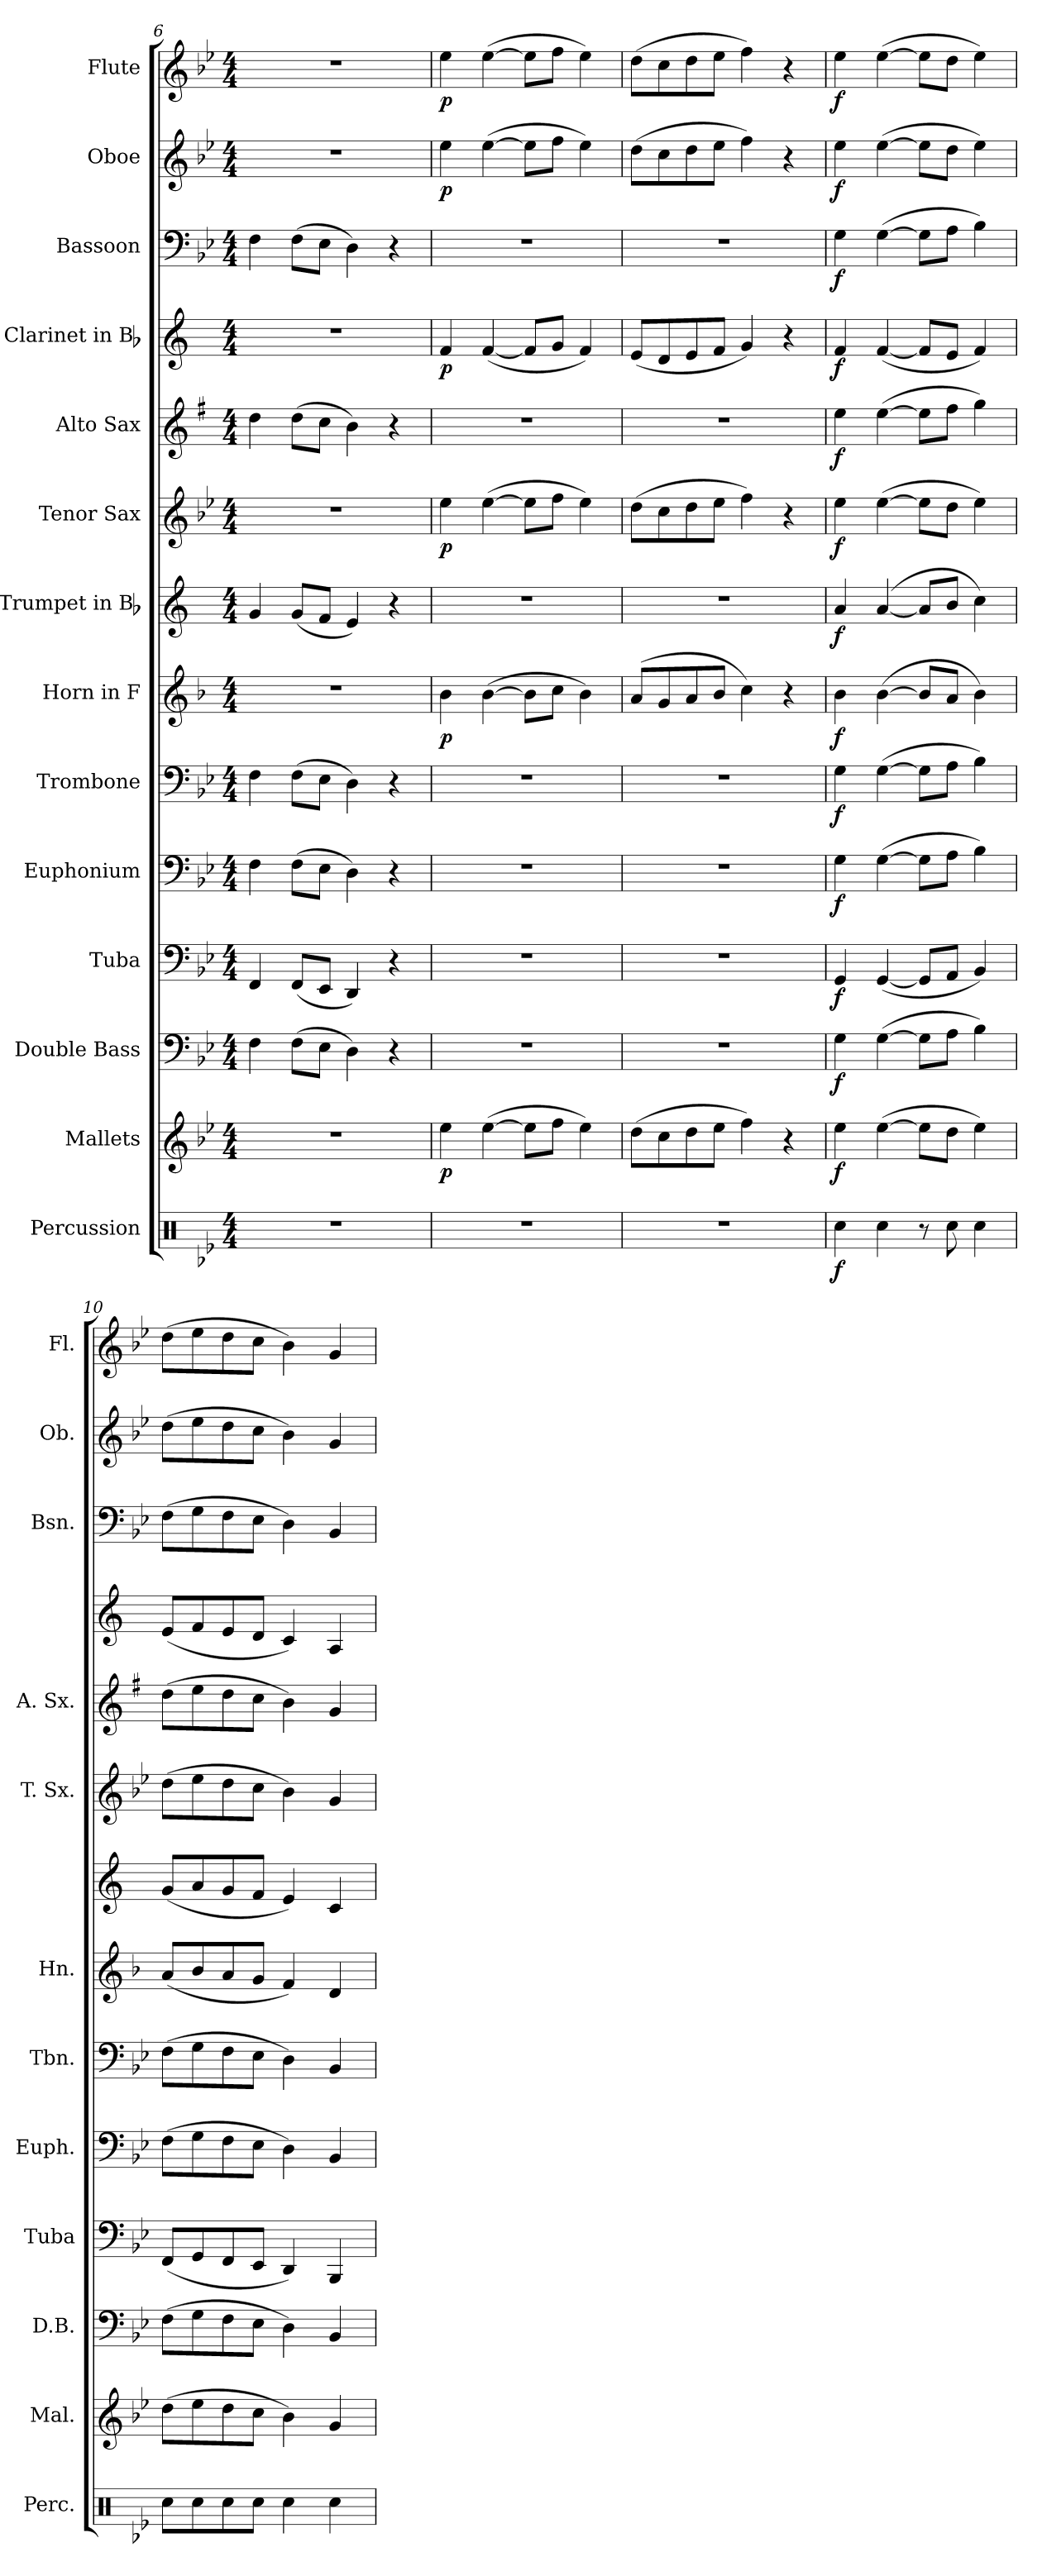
**kern	**dynam	**kern	**dynam	**kern	**dynam	**kern	**dynam	**kern	**dynam	**kern	**dynam	**kern	**dynam	**kern	**dynam	**kern	**dynam	**kern	**dynam	**kern	**dynam	**kern	**dynam	**kern	**dynam	**kern	**dynam
*part14	*part14	*part13	*part13	*part12	*part12	*part11	*part11	*part10	*part10	*part9	*part9	*part8	*part8	*part7	*part7	*part6	*part6	*part5	*part5	*part4	*part4	*part3	*part3	*part2	*part2	*part1	*part1
*staff14	*staff14	*staff13	*staff13	*staff12	*staff12	*staff11	*staff11	*staff10	*staff10	*staff9	*staff9	*staff8	*staff8	*staff7	*staff7	*staff6	*staff6	*staff5	*staff5	*staff4	*staff4	*staff3	*staff3	*staff2	*staff2	*staff1	*staff1
*I"Percussion	*	*I"Mallets	*	*I"Double Bass	*	*I"Tuba	*	*I"Euphonium	*	*I"Trombone	*	*I"Horn in F	*	*I"Trumpet in Bb	*	*I"Tenor Sax	*	*I"Alto Sax	*	*I"Clarinet in Bb	*	*I"Bassoon	*	*I"Oboe	*	*I"Flute	*
*I'Perc.	*	*I'Mal.	*	*I'D.B.	*	*I'Tuba	*	*I'Euph.	*	*I'Tbn.	*	*I'Hn.	*	*	*	*I'T. Sx.	*	*I'A. Sx.	*	*	*	*I'Bsn.	*	*I'Ob.	*	*I'Fl.	*
*clefX	*	*clefG2	*	*clefF4	*	*clefF4	*	*clefF4	*	*clefF4	*	*clefG2	*	*clefG2	*	*clefG2	*	*clefG2	*	*clefG2	*	*clefF4	*	*clefG2	*	*clefG2	*
*	*	*	*	*ITrd7c12	*	*	*	*	*	*	*	*ITrd4c7	*	*ITrd1c2	*	*ITrd8c14	*	*ITrd5c9	*	*ITrd1c2	*	*	*	*	*	*	*
*k[b-e-]	*	*k[b-e-]	*	*k[b-e-]	*	*k[b-e-]	*	*k[b-e-]	*	*k[b-e-]	*	*k[b-e-]	*	*k[b-e-]	*	*k[b-e-]	*	*k[b-e-]	*	*k[b-e-]	*	*k[b-e-]	*	*k[b-e-]	*	*k[b-e-]	*
*B-:	*	*B-:	*	*B-:	*	*B-:	*	*B-:	*	*B-:	*	*B-:	*	*B-:	*	*B-:	*	*B-:	*	*B-:	*	*B-:	*	*B-:	*	*B-:	*
*M4/4	*	*M4/4	*	*M4/4	*	*M4/4	*	*M4/4	*	*M4/4	*	*M4/4	*	*M4/4	*	*M4/4	*	*M4/4	*	*M4/4	*	*M4/4	*	*M4/4	*	*M4/4	*
=6	=6	=6	=6	=6	=6	=6	=6	=6	=6	=6	=6	=6	=6	=6	=6	=6	=6	=6	=6	=6	=6	=6	=6	=6	=6	=6	=6
1r	.	1r	.	4FF\	.	4FF/	.	4F\	.	4F\	.	1r	.	4f/	.	1r	.	4f\	.	1r	.	4F\	.	1r	.	1r	.
.	.	.	.	(>8FF\L	.	(<8FF/L	.	(>8F\L	.	(>8F\L	.	.	.	(<8f/L	.	.	.	(>8f\L	.	.	.	(>8F\L	.	.	.	.	.
.	.	.	.	8EE-\J	.	8EE-/J	.	8E-\J	.	8E-\J	.	.	.	8e-/J	.	.	.	8e-\J	.	.	.	8E-\J	.	.	.	.	.
.	.	.	.	4DD\)	.	4DD/)	.	4D\)	.	4D\)	.	.	.	4d/)	.	.	.	4d\)	.	.	.	4D\)	.	.	.	.	.
.	.	.	.	4r	.	4r	.	4r	.	4r	.	.	.	4r	.	.	.	4r	.	.	.	4r	.	.	.	.	.
!!LO:PB:g=z
=7	=7	=7	=7	=7	=7	=7	=7	=7	=7	=7	=7	=7	=7	=7	=7	=7	=7	=7	=7	=7	=7	=7	=7	=7	=7	=7	=7
!	!	!	!LO:DY:b	!	!	!	!	!	!	!	!	!	!LO:DY:b	!	!	!	!LO:DY:b	!	!	!	!LO:DY:b	!	!	!	!LO:DY:b	!	!LO:DY:b
1r	.	4ee-\	p	1r	.	1r	.	1r	.	1r	.	4e-\	p	1r	.	4e-\	p	1r	.	4e-/	p	1r	.	4ee-\	p	4ee-\	p
.	.	(>[4ee-\	.	.	.	.	.	.	.	.	.	(>[4e-\	.	.	.	(>[4e-\	.	.	.	(<[4e-/	.	.	.	(>[4ee-\	.	(>[4ee-\	.
.	.	8ee-\L]	.	.	.	.	.	.	.	.	.	8e-\L]	.	.	.	8e-\L]	.	.	.	8e-/L]	.	.	.	8ee-\L]	.	8ee-\L]	.
.	.	8ff\J	.	.	.	.	.	.	.	.	.	8f\J	.	.	.	8f\J	.	.	.	8f/J	.	.	.	8ff\J	.	8ff\J	.
.	.	4ee-\)	.	.	.	.	.	.	.	.	.	4e-\)	.	.	.	4e-\)	.	.	.	4e-/)	.	.	.	4ee-\)	.	4ee-\)	.
=8	=8	=8	=8	=8	=8	=8	=8	=8	=8	=8	=8	=8	=8	=8	=8	=8	=8	=8	=8	=8	=8	=8	=8	=8	=8	=8	=8
1r	.	(>8dd\L	.	1r	.	1r	.	1r	.	1r	.	(>8d/L	.	1r	.	(>8d\L	.	1r	.	(<8d/L	.	1r	.	(>8dd\L	.	(>8dd\L	.
.	.	8cc\	.	.	.	.	.	.	.	.	.	8c/	.	.	.	8c\	.	.	.	8c/	.	.	.	8cc\	.	8cc\	.
.	.	8dd\	.	.	.	.	.	.	.	.	.	8d/	.	.	.	8d\	.	.	.	8d/	.	.	.	8dd\	.	8dd\	.
.	.	8ee-\J	.	.	.	.	.	.	.	.	.	8e-/J	.	.	.	8e-\J	.	.	.	8e-/J	.	.	.	8ee-\J	.	8ee-\J	.
.	.	4ff\)	.	.	.	.	.	.	.	.	.	4f\)	.	.	.	4f\)	.	.	.	4f/)	.	.	.	4ff\)	.	4ff\)	.
.	.	4r	.	.	.	.	.	.	.	.	.	4r	.	.	.	4r	.	.	.	4r	.	.	.	4r	.	4r	.
=9	=9	=9	=9	=9	=9	=9	=9	=9	=9	=9	=9	=9	=9	=9	=9	=9	=9	=9	=9	=9	=9	=9	=9	=9	=9	=9	=9
!	!LO:DY:b	!	!LO:DY:b	!	!LO:DY:b	!	!LO:DY:b	!	!LO:DY:b	!	!LO:DY:b	!	!LO:DY:b	!	!LO:DY:b	!	!LO:DY:b	!	!LO:DY:b	!	!LO:DY:b	!	!LO:DY:b	!	!LO:DY:b	!	!LO:DY:b
4Rcc@4@\	f	4ee-\	f	4GG\	f	4GG/	f	4G\	f	4G\	f	4e-\	f	4g/	f	4e-\	f	4g\	f	4e-/	f	4G\	f	4ee-\	f	4ee-\	f
4Rcc@4@\	.	(>[4ee-\	.	(>[4GG\	.	(<[4GG/	.	(>[4G\	.	(>[4G\	.	(>[4e-\	.	([4g/	.	(>[4e-\	.	(>[4g\	.	(<[4e-/	.	(>[4G\	.	(>[4ee-\	.	(>[4ee-\	.
8r	.	8ee-\L]	.	8GG\L]	.	8GG/L]	.	8G\L]	.	8G\L]	.	8e-/L]	.	8g/L]	.	8e-\L]	.	8g\L]	.	8e-/L]	.	8G\L]	.	8ee-\L]	.	8ee-\L]	.
8Rcc\	.	8dd\J	.	8AA\J	.	8AA/J	.	8A\J	.	8A\J	.	8d/J	.	8a/J	.	8d\J	.	8a\J	.	8d/J	.	8A\J	.	8dd\J	.	8dd\J	.
4Rcc\	.	4ee-\)	.	4BB-\)	.	4BB-/)	.	4B-\)	.	4B-\)	.	4e-\)	.	4b-\)	.	4e-\)	.	4b-\)	.	4e-/)	.	4B-\)	.	4ee-\)	.	4ee-\)	.
=10	=10	=10	=10	=10	=10	=10	=10	=10	=10	=10	=10	=10	=10	=10	=10	=10	=10	=10	=10	=10	=10	=10	=10	=10	=10	=10	=10
8Rcc\L	.	(>8dd\L	.	(>8FF\L	.	(<8FF/L	.	(>8F\L	.	(>8F\L	.	(<8d/L	.	(<8f/L	.	(>8d\L	.	(>8f\L	.	(<8d/L	.	(>8F\L	.	(>8dd\L	.	(>8dd\L	.
8Rcc\	.	8ee-\	.	8GG\	.	8GG/	.	8G\	.	8G\	.	8e-/	.	8g/	.	8e-\	.	8g\	.	8e-/	.	8G\	.	8ee-\	.	8ee-\	.
8Rcc\	.	8dd\	.	8FF\	.	8FF/	.	8F\	.	8F\	.	8d/	.	8f/	.	8d\	.	8f\	.	8d/	.	8F\	.	8dd\	.	8dd\	.
8Rcc\J	.	8cc\J	.	8EE-\J	.	8EE-/J	.	8E-\J	.	8E-\J	.	8c/J	.	8e-/J	.	8c\J	.	8e-\J	.	8c/J	.	8E-\J	.	8cc\J	.	8cc\J	.
4Rcc\	.	4b-\)	.	4DD\)	.	4DD/)	.	4D\)	.	4D\)	.	4B-/)	.	4d/)	.	4B-\)	.	4d\)	.	4B-/)	.	4D\)	.	4b-\)	.	4b-\)	.
4Rcc\	.	4g/	.	4BBB-/	.	4BBB-/	.	4BB-/	.	4BB-/	.	4G/	.	4B-/	.	4G/	.	4B-/	.	4G/	.	4BB-/	.	4g/	.	4g/	.
=	=	=	=	=	=	=	=	=	=	=	=	=	=	=	=	=	=	=	=	=	=	=	=	=	=	=	=
*-	*-	*-	*-	*-	*-	*-	*-	*-	*-	*-	*-	*-	*-	*-	*-	*-	*-	*-	*-	*-	*-	*-	*-	*-	*-	*-	*-
